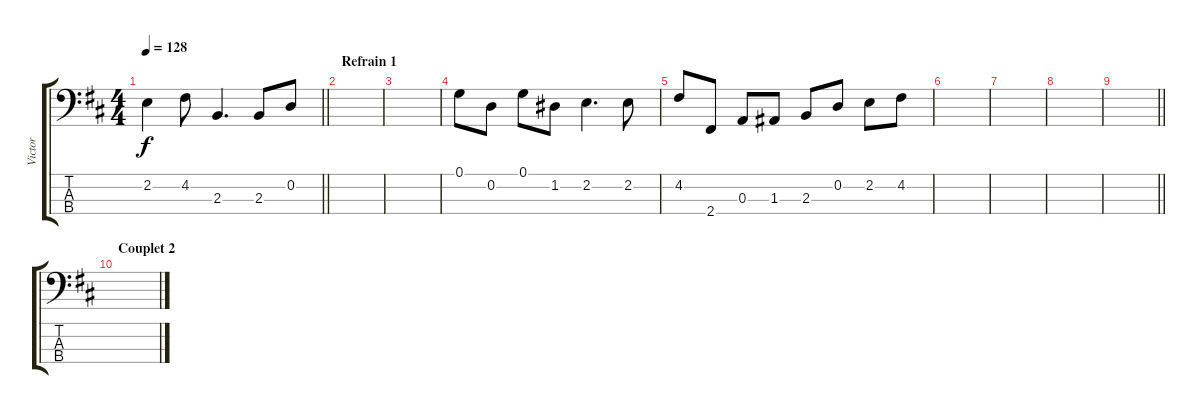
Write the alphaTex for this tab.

\track ("Victor" "Victor") {solo instrument electricbassfinger}
\staff {score tabs}
\tuning (G2 D2 A1 E1) {hide}
\ts (4 4)
\tempo 128
\clef f4
\barLineRight lightlight
\ks d
2.2{t}.4{dy f} 4.2.8 2.3.4{d} 2.3.8 0.2.8 |
\section ("" "Refrain 1")
|
|
0.1.8 0.2.8 0.1.8 1.2.8 2.2.4{d} 2.2.8 |
4.2.8 2.4.8 0.3.8 1.3.8 2.3.8 0.2.8 2.2.8 4.2.8 |
|
|
|
\barLineRight lightlight
|
\section ("" "Couplet 2")
